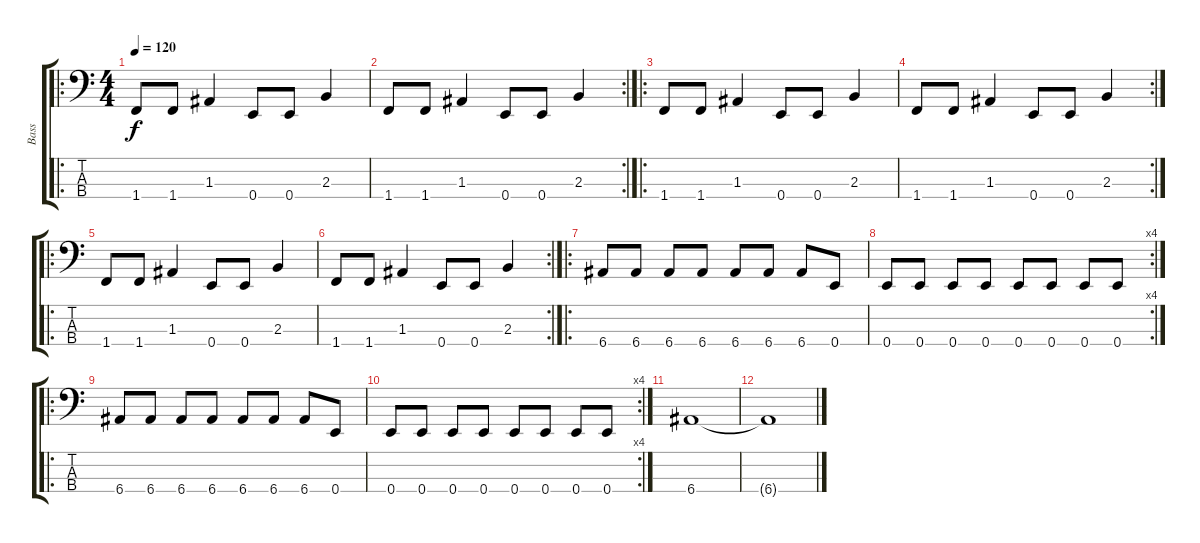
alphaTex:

\track ("Bass" "Bass") {instrument electricbasspick}
\staff {score tabs}
\tuning (G2 D2 A1 E1) {hide}
\ro
\ts (4 4)
\tempo 120
\clef f4
\ks c
1.4.8{dy f} 1.4.8 1.3.4 0.4.8 0.4.8 2.3.4 |
\rc 2
1.4.8 1.4.8 1.3.4 0.4.8 0.4.8 2.3.4 |
\ro
1.4.8 1.4.8 1.3.4 0.4.8 0.4.8 2.3.4 |
\rc 2
1.4.8 1.4.8 1.3.4 0.4.8 0.4.8 2.3.4 |
\ro
1.4.8 1.4.8 1.3.4 0.4.8 0.4.8 2.3.4 |
\rc 2
1.4.8 1.4.8 1.3.4 0.4.8 0.4.8 2.3.4 |
\ro
6.4.8 6.4.8 6.4.8 6.4.8 6.4.8 6.4.8 6.4.8 0.4.8 |
\rc 4
0.4.8 0.4.8 0.4.8 0.4.8 0.4.8 0.4.8 0.4.8 0.4.8 |
\ro
6.4.8 6.4.8 6.4.8 6.4.8 6.4.8 6.4.8 6.4.8 0.4.8 |
\rc 4
0.4.8 0.4.8 0.4.8 0.4.8 0.4.8 0.4.8 0.4.8 0.4.8 |
6.4.1 |
6.4{t}.1
